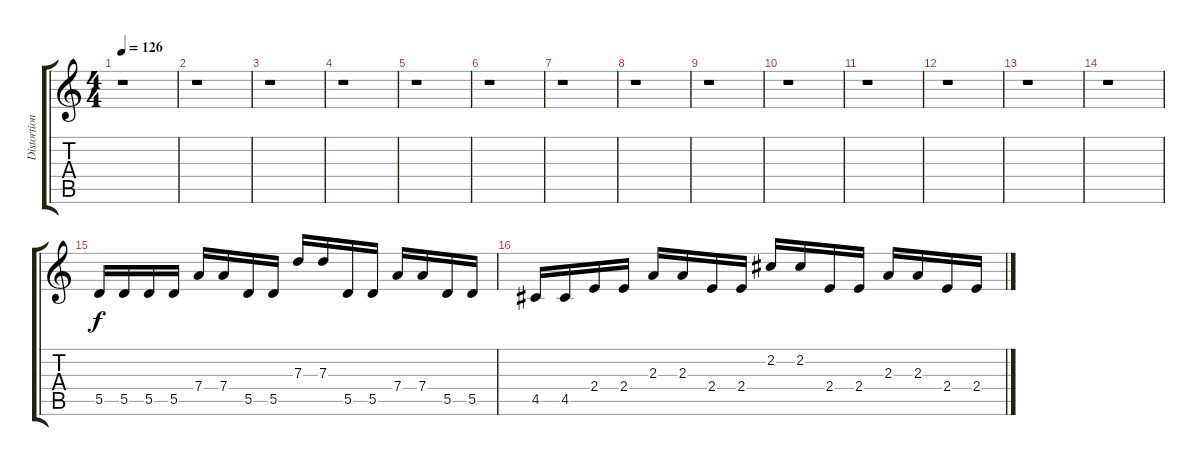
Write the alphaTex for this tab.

\track ("Distortion Guitar 1" "Distortion") {instrument distortionguitar}
\staff {score tabs}
\tuning (E4 B3 G3 D3 A2 E2) {hide}
\ts (4 4)
\tempo 126
\clef g2
\ks c
r.1{dy f} |
r.1 |
r.1 |
r.1 |
r.1 |
r.1 |
r.1 |
r.1 |
r.1 |
r.1 |
r.1 |
r.1 |
r.1 |
r.1 |
5.5.16 5.5.16 5.5.16 5.5.16 7.4.16 7.4.16 5.5.16 5.5.16 7.3.16 7.3.16 5.5.16 5.5.16 7.4.16 7.4.16 5.5.16 5.5.16 |
4.5.16 4.5.16 2.4.16 2.4.16 2.3.16 2.3.16 2.4.16 2.4.16 2.2.16 2.2.16 2.4.16 2.4.16 2.3.16 2.3.16 2.4.16 2.4.16
